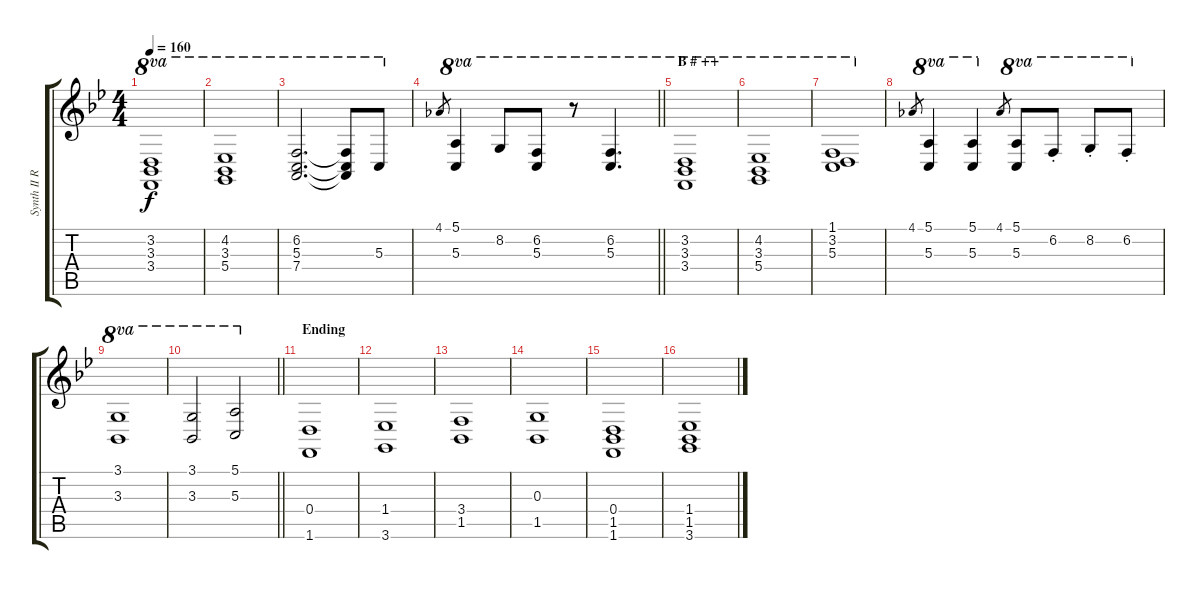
\track ("Synth II Right (Kotobuki Tsumugi)" "Synth II R") {instrument electricpiano1}
\staff {score tabs}
\tuning (E4 B3 G3 D3 A2 E2) {hide}
\ts (4 4)
\tempo 160
\clef g2
\ks bb
(3.2 3.3 3.4).1{ot 8va dy f} |
(4.2 3.3 5.4).1{ot 8va} |
(6.2 5.3 7.4).2{d ot 8va} (6.2{t} 5.3{t} 7.4{t}).8{ot 8va} 5.3.8{ot 8va} |
\barLineRight lightlight
4.1.8{gr} (5.1 5.3).4{ot 8va} 8.2.8{ot 8va} (6.2 5.3).8{ot 8va} r.8{ot 8va} (6.2 5.3).4{d ot 8va} |
\section ("" "B # ++")
(3.2 3.3 3.4).1{ot 8va} |
(4.2 3.3 5.4).1{ot 8va} |
(1.1 3.2 5.3).1{ot 8va} |
4.1.8{gr} (5.1 5.3).4{ot 8va} (5.1 5.3).4{ot 8va} 4.1.8{gr} (5.1 5.3).8{ot 8va} 6.2{st}.8{ot 8va} 8.2{st}.8{ot 8va} 6.2{st}.8{ot 8va} |
(3.1 3.3).1{ot 8va} |
\barLineRight lightlight
(3.1 3.3).2{ot 8va} (5.1 5.3).2{ot 8va} |
\section ("" "Ending")
(0.4 1.6).1 |
(1.4 3.6).1 |
(3.4 1.5).1 |
(0.3 1.5).1 |
(0.4 1.5 1.6).1 |
(1.4 1.5 3.6).1
